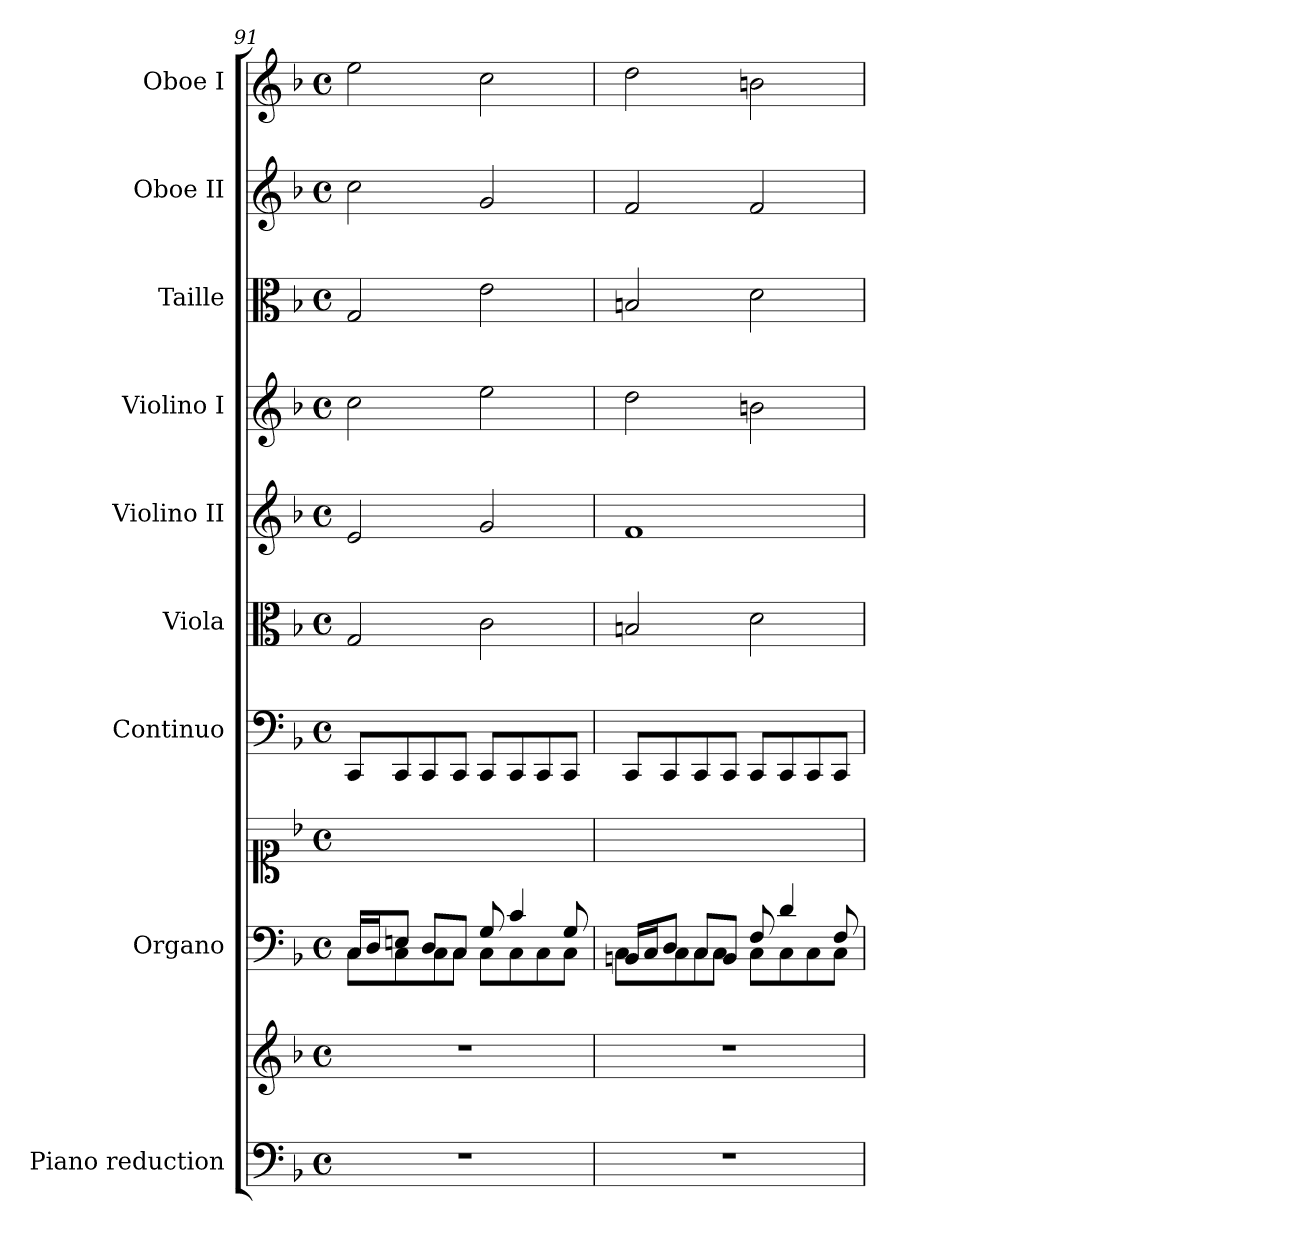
**kern	**kern	**kern	**kern	**kern	**kern	**kern	**kern	**kern	**kern	**kern
*part9	*part9	*part8	*part8	*part7	*part6	*part5	*part4	*part3	*part2	*part1
*staff11	*staff10	*staff9	*staff8	*staff7	*staff6	*staff5	*staff4	*staff3	*staff2	*staff1
*I"Piano reduction	*	*I"Organo	*	*I"Continuo	*I"Viola	*I"Violino II	*I"Violino I	*I"Taille	*I"Oboe II	*I"Oboe I
*I'Pno	*	*	*	*	*I'Vla	*I'Vln	*I'Vln	*	*I'Ob	*I'Ob
*clefF4	*clefG2	*clefF4	*clefC1	*clefF4	*clefC3	*clefG2	*clefG2	*clefC3	*clefG2	*clefG2
*k[b-]	*k[b-]	*k[b-]	*k[b-]	*k[b-]	*k[b-]	*k[b-]	*k[b-]	*k[b-]	*k[b-]	*k[b-]
*M4/4	*M4/4	*M4/4	*M4/4	*M4/4	*M4/4	*M4/4	*M4/4	*M4/4	*M4/4	*M4/4
*met(c)	*met(c)	*met(c)	*met(c)	*met(c)	*met(c)	*met(c)	*met(c)	*met(c)	*met(c)	*met(c)
=91	=91	=91	=91	=91	=91	=91	=91	=91	=91	=91
*	*	*^	*	*	*	*	*	*	*	*
1r	1r	16C/LL	8C\L	1ryy	8CC/L	2G/	2e/	2cc\	2G/	2cc\	2ee\
.	.	16D/J	.	.	.	.	.	.	.	.	.
.	.	8En/J	8C\	.	8CC/	.	.	.	.	.	.
.	.	8D/L	8C\	.	8CC/	.	.	.	.	.	.
.	.	8C/J	8C\J	.	8CC/J	.	.	.	.	.	.
.	.	8G/	8C\L	.	8CC/L	2c\	2g/	2ee\	2e\	2g/	2cc\
.	.	4c/	8C\	.	8CC/	.	.	.	.	.	.
.	.	.	8C\	.	8CC/	.	.	.	.	.	.
.	.	8G/	8C\J	.	8CC/J	.	.	.	.	.	.
=92	=92	=92	=92	=92	=92	=92	=92	=92	=92	=92	=92
1r	1r	16BBn/LL	8C\L	1ryy	8CC/L	2Bn/	1f	2dd\	2Bn/	2f/	2dd\
.	.	16C/J	.	.	.	.	.	.	.	.	.
.	.	8D/J	8C\	.	8CC/	.	.	.	.	.	.
.	.	8C/L	8C\	.	8CC/	.	.	.	.	.	.
.	.	8BB/J	8C\J	.	8CC/J	.	.	.	.	.	.
.	.	8F/	8C\L	.	8CC/L	2d\	.	2bn\	2d\	2f/	2bn\
.	.	4d/	8C\	.	8CC/	.	.	.	.	.	.
.	.	.	8C\	.	8CC/	.	.	.	.	.	.
.	.	8F/	8C\J	.	8CC/J	.	.	.	.	.	.
*	*	*v	*v	*	*	*	*	*	*	*	*
=	=	=	=	=	=	=	=	=	=	=
*-	*-	*-	*-	*-	*-	*-	*-	*-	*-	*-
